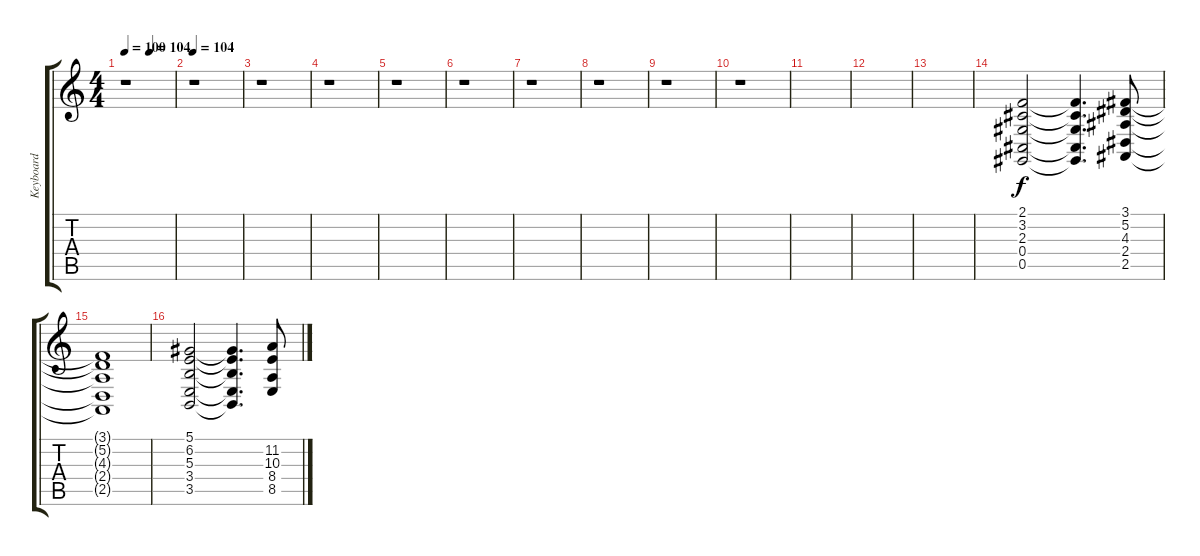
\track ("Keyboard" "Keyboard") {instrument stringensemble1}
\staff {score tabs}
\tuning (Eb4 Bb3 Gb3 Db3 Ab2 Db2) {hide}
\ts (4 4)
\tempo 100
\tempo (104 0.5)
\clef g2
\ks c
r.1{dy f} |
\tempo 104
r.1 |
r.1 |
r.1 |
r.1 |
r.1 |
r.1 |
r.1 |
r.1 |
r.1 |
|
|
|
(2.1 3.2 2.3 0.4 0.5).2 (2.1{t} 3.2{t} 2.3{t} 0.4{t} 0.5{t}).4{d} (3.1 5.2 4.3 2.4 2.5).8 |
(3.1{t} 5.2{t} 4.3{t} 2.4{t} 2.5{t}).1 |
(5.1 6.2 5.3 3.4 3.5).2 (5.1{t} 6.2{t} 5.3{t} 3.4{t} 3.5{t}).4{d} (11.2 10.3 8.4 8.5).8
